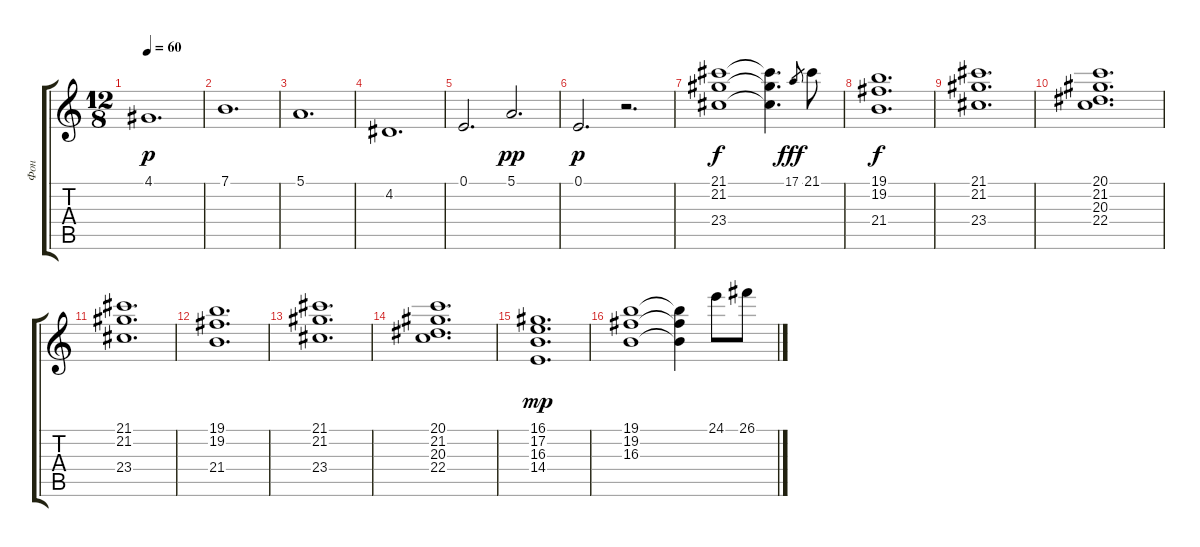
\track ("Фон" "Фон") {instrument percussiveorgan}
\staff {score tabs}
\tuning (E4 B3 G3 D3 A2 E2) {hide}
\ts (12 8)
\tempo 60
\clef g2
\ks c
4.1.1{d dy p} |
7.1.1{d} |
5.1.1{d} |
4.2.1{d} |
0.1.2{d} 5.1.2{d dy pp} |
0.1.2{d dy p} r.2{d} |
(21.1 21.2 23.4).1{dy f instrument percussiveorgan} (21.1{t} 21.2{t} 23.4{t}).4{d} 17.1.8{gr dy fff} 21.1.8 |
(19.1 19.2 21.4).1{d dy f} |
(21.1 21.2 23.4).1{d} |
(20.1 21.2 20.3 22.4).1{d} |
(21.1 21.2 23.4).1{d} |
(19.1 19.2 21.4).1{d} |
(21.1 21.2 23.4).1{d} |
(20.1 21.2 20.3 22.4).1{d} |
(16.1 17.2 16.3 14.4).1{d dy mp} |
(19.1 19.2 16.3).1 (19.1{t} 19.2{t} 16.3{t}).4 24.1.8 26.1.8
